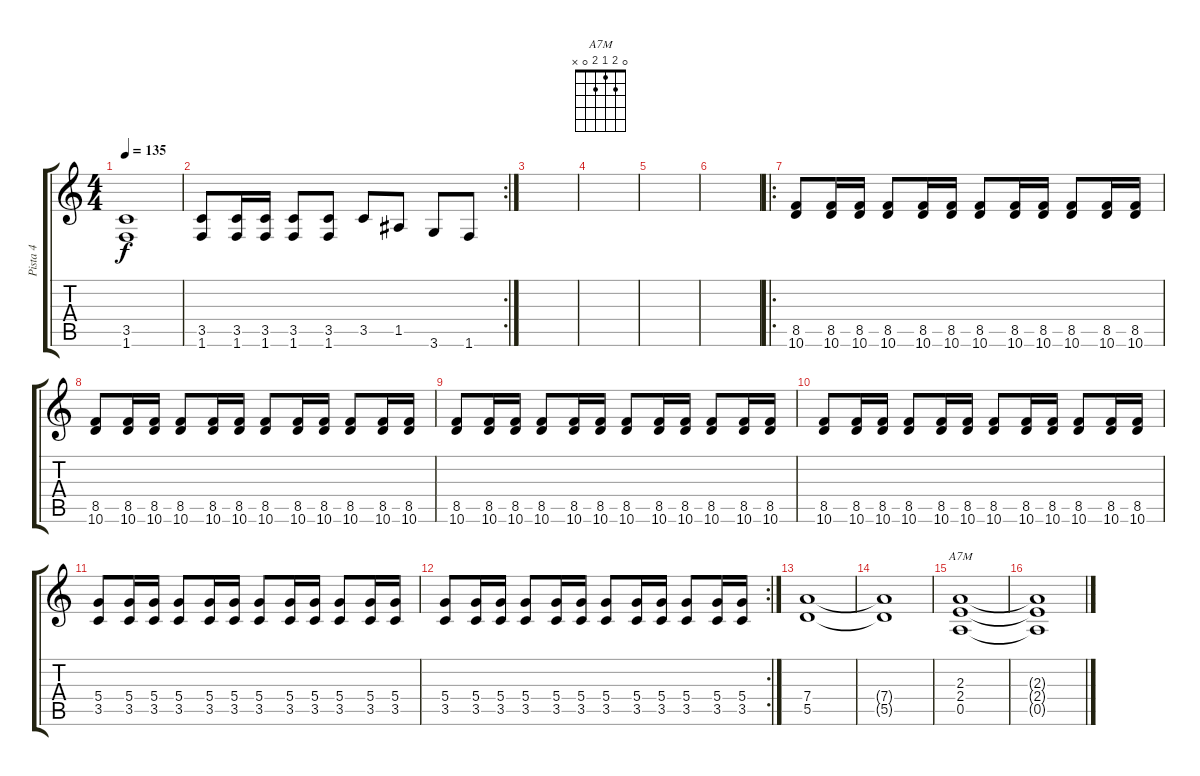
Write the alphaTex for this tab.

\track ("Pista 4" "Pista 4") {instrument distortionguitar}
\staff {score tabs}
\tuning (E4 B3 G3 D3 A2 E2) {hide}
\chord ("A7M" 0 2 1 2 0 x)
\ts (4 4)
\tempo 135
\clef g2
\ks c
(3.5 1.6).1{dy f} |
\rc 2
(3.5 1.6).8 (3.5 1.6).16 (3.5 1.6).16 (3.5 1.6).8 (3.5 1.6).8 3.5.8 1.5.8 3.6.8 1.6.8 |
|
|
|
|
\ro
(8.5 10.6).8 (8.5 10.6).16 (8.5 10.6).16 (8.5 10.6).8 (8.5 10.6).16 (8.5 10.6).16 (8.5 10.6).8 (8.5 10.6).16 (8.5 10.6).16 (8.5 10.6).8 (8.5 10.6).16 (8.5 10.6).16 |
(8.5 10.6).8 (8.5 10.6).16 (8.5 10.6).16 (8.5 10.6).8 (8.5 10.6).16 (8.5 10.6).16 (8.5 10.6).8 (8.5 10.6).16 (8.5 10.6).16 (8.5 10.6).8 (8.5 10.6).16 (8.5 10.6).16 |
(8.5 10.6).8 (8.5 10.6).16 (8.5 10.6).16 (8.5 10.6).8 (8.5 10.6).16 (8.5 10.6).16 (8.5 10.6).8 (8.5 10.6).16 (8.5 10.6).16 (8.5 10.6).8 (8.5 10.6).16 (8.5 10.6).16 |
(8.5 10.6).8 (8.5 10.6).16 (8.5 10.6).16 (8.5 10.6).8 (8.5 10.6).16 (8.5 10.6).16 (8.5 10.6).8 (8.5 10.6).16 (8.5 10.6).16 (8.5 10.6).8 (8.5 10.6).16 (8.5 10.6).16 |
(5.4 3.5).8 (5.4 3.5).16 (5.4 3.5).16 (5.4 3.5).8 (5.4 3.5).16 (5.4 3.5).16 (5.4 3.5).8 (5.4 3.5).16 (5.4 3.5).16 (5.4 3.5).8 (5.4 3.5).16 (5.4 3.5).16 |
\rc 2
(5.4 3.5).8 (5.4 3.5).16 (5.4 3.5).16 (5.4 3.5).8 (5.4 3.5).16 (5.4 3.5).16 (5.4 3.5).8 (5.4 3.5).16 (5.4 3.5).16 (5.4 3.5).8 (5.4 3.5).16 (5.4 3.5).16 |
(7.4 5.5).1 |
(7.4{t} 5.5{t}).1 |
(2.3 2.4 0.5).1{ch "A7M"} |
(2.3{t} 2.4{t} 0.5{t}).1
